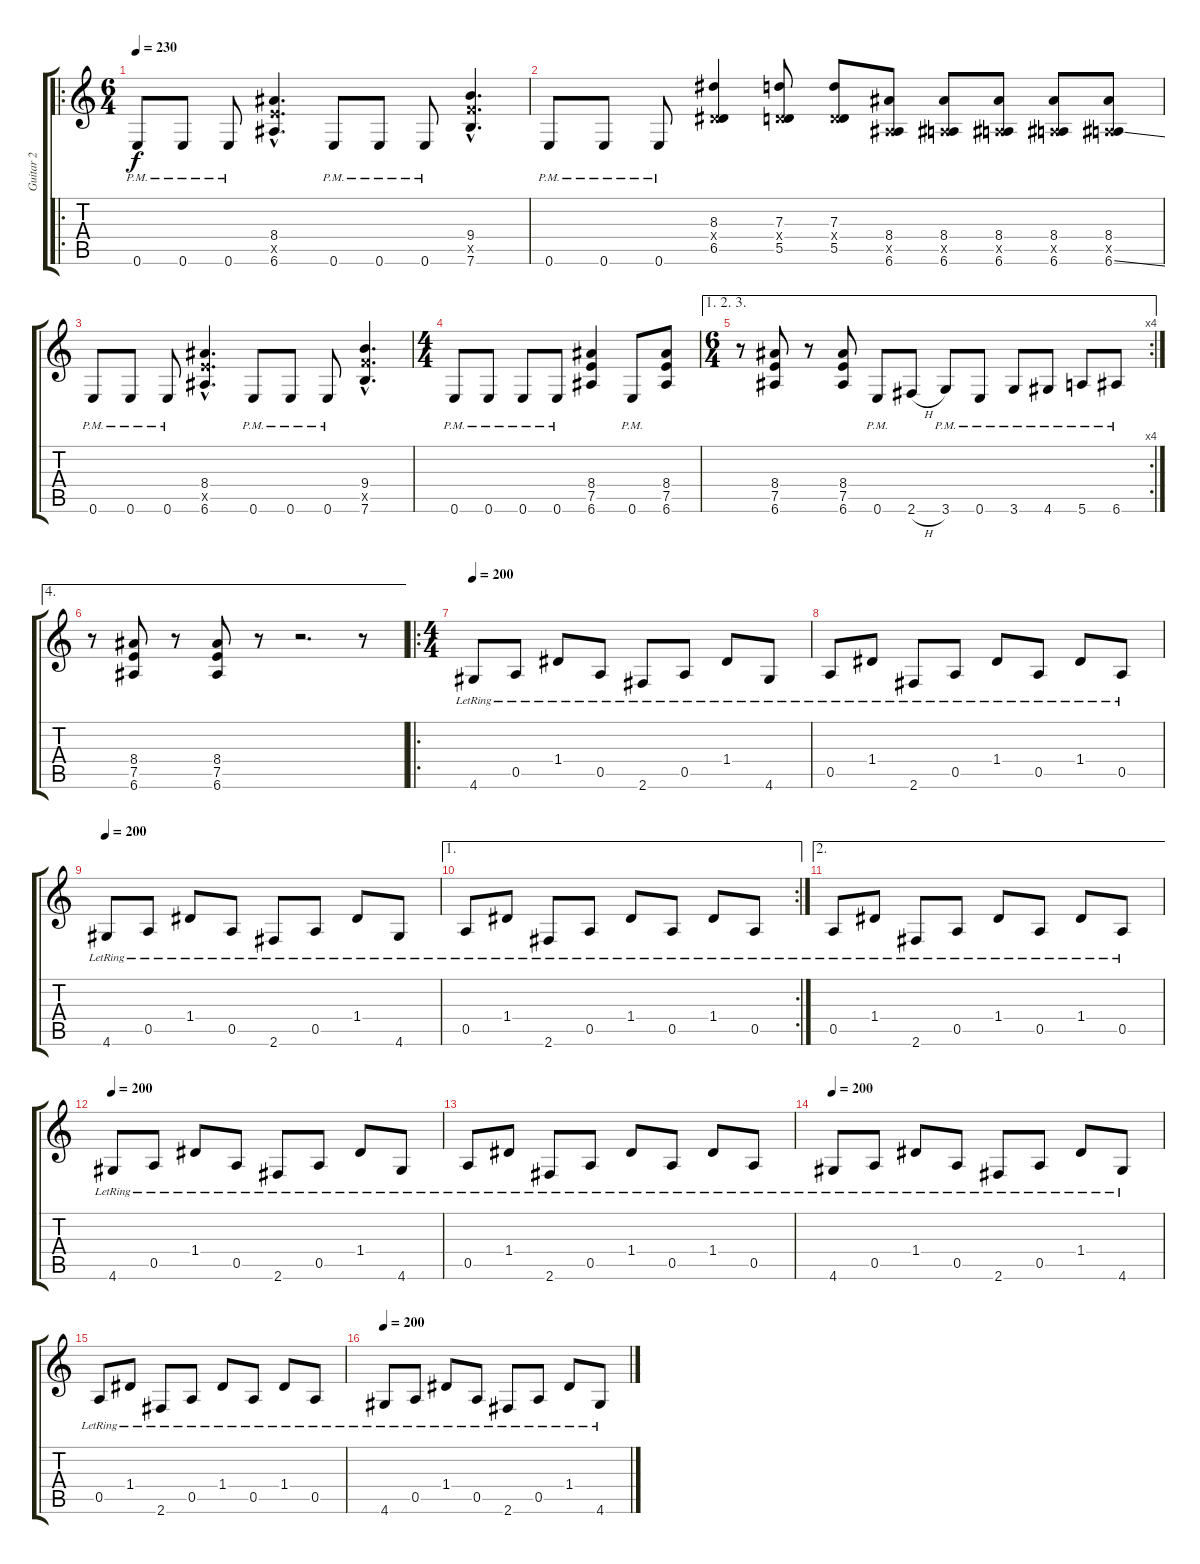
\track ("Guitar 2" "Guitar 2") {instrument distortionguitar}
\staff {score tabs}
\tuning (E4 B3 G3 D3 A2 E2) {hide}
\ro
\ts (6 4)
\tempo 230
\clef g2
\ks c
0.6{pm}.8{dy f} 0.6{pm}.8 0.6{pm}.8 (8.4{hac} 7.5{hac x} 6.6{hac}).4{d} 0.6{pm}.8 0.6{pm}.8 0.6{pm}.8 (9.4{hac} 8.5{hac x} 7.6{hac}).4{d} |
0.6{pm}.8 0.6{pm}.8 0.6{pm}.8 (8.3 1.4{x} 6.5).4 (7.3 0.4{x} 5.5).8 (7.3 0.4{x} 5.5).8 (8.4 0.5{x} 6.6).8 (8.4 0.5{x} 6.6).8 (8.4 0.5{x} 6.6).8 (8.4 0.5{x} 6.6).8 (8.4 0.5{x} 6.6{ss}).8 |
0.6{pm}.8 0.6{pm}.8 0.6{pm}.8 (8.4{hac} 7.5{hac x} 6.6{hac}).4{d} 0.6{pm}.8 0.6{pm}.8 0.6{pm}.8 (9.4{hac} 8.5{hac x} 7.6{hac}).4{d} |
\ts (4 4)
0.6{pm}.8 0.6{pm}.8 0.6{pm}.8 0.6{pm}.8 (8.4 7.5 6.6).4 0.6{pm}.8 (8.4 7.5 6.6).8 |
\ae (1 2 3)
\rc 4
\ts (6 4)
r.8 (8.4 7.5 6.6).8 r.8 (8.4 7.5 6.6).8 0.6{pm}.8 2.6{h}.8 3.6{pm}.8 0.6{pm}.8 3.6{pm}.8 4.6{pm}.8 5.6{pm}.8 6.6{pm}.8 |
\ae 4
r.8 (8.4 7.5 6.6).8 r.8 (8.4 7.5 6.6).8 r.8 r.2{d} r.8 |
\ro
\ts (4 4)
\tempo 200
4.6{lr}.8{instrument acousticguitarsteel} 0.5{lr}.8 1.4{lr}.8 0.5{lr}.8 2.6{lr}.8 0.5{lr}.8 1.4{lr}.8 4.6{lr}.8 |
0.5{lr}.8 1.4{lr}.8 2.6{lr}.8 0.5{lr}.8 1.4{lr}.8 0.5{lr}.8 1.4{lr}.8 0.5{lr}.8 |
\tempo 200
4.6{lr}.8{instrument acousticguitarsteel} 0.5{lr}.8 1.4{lr}.8 0.5{lr}.8 2.6{lr}.8 0.5{lr}.8 1.4{lr}.8 4.6{lr}.8 |
\ae 1
\rc 2
0.5{lr}.8 1.4{lr}.8 2.6{lr}.8 0.5{lr}.8 1.4{lr}.8 0.5{lr}.8 1.4{lr}.8 0.5{lr}.8 |
\ae 2
0.5{lr}.8 1.4{lr}.8 2.6{lr}.8 0.5{lr}.8 1.4{lr}.8 0.5{lr}.8 1.4{lr}.8 0.5{lr}.8 |
\tempo 200
4.6{lr}.8{instrument acousticguitarsteel} 0.5{lr}.8 1.4{lr}.8 0.5{lr}.8 2.6{lr}.8 0.5{lr}.8 1.4{lr}.8 4.6{lr}.8 |
0.5{lr}.8 1.4{lr}.8 2.6{lr}.8 0.5{lr}.8 1.4{lr}.8 0.5{lr}.8 1.4{lr}.8 0.5{lr}.8 |
\tempo 200
4.6{lr}.8{instrument acousticguitarsteel} 0.5{lr}.8 1.4{lr}.8 0.5{lr}.8 2.6{lr}.8 0.5{lr}.8 1.4{lr}.8 4.6{lr}.8 |
0.5{lr}.8 1.4{lr}.8 2.6{lr}.8 0.5{lr}.8 1.4{lr}.8 0.5{lr}.8 1.4{lr}.8 0.5{lr}.8 |
\tempo 200
4.6{lr}.8{instrument acousticguitarsteel} 0.5{lr}.8 1.4{lr}.8 0.5{lr}.8 2.6{lr}.8 0.5{lr}.8 1.4{lr}.8 4.6{lr}.8
